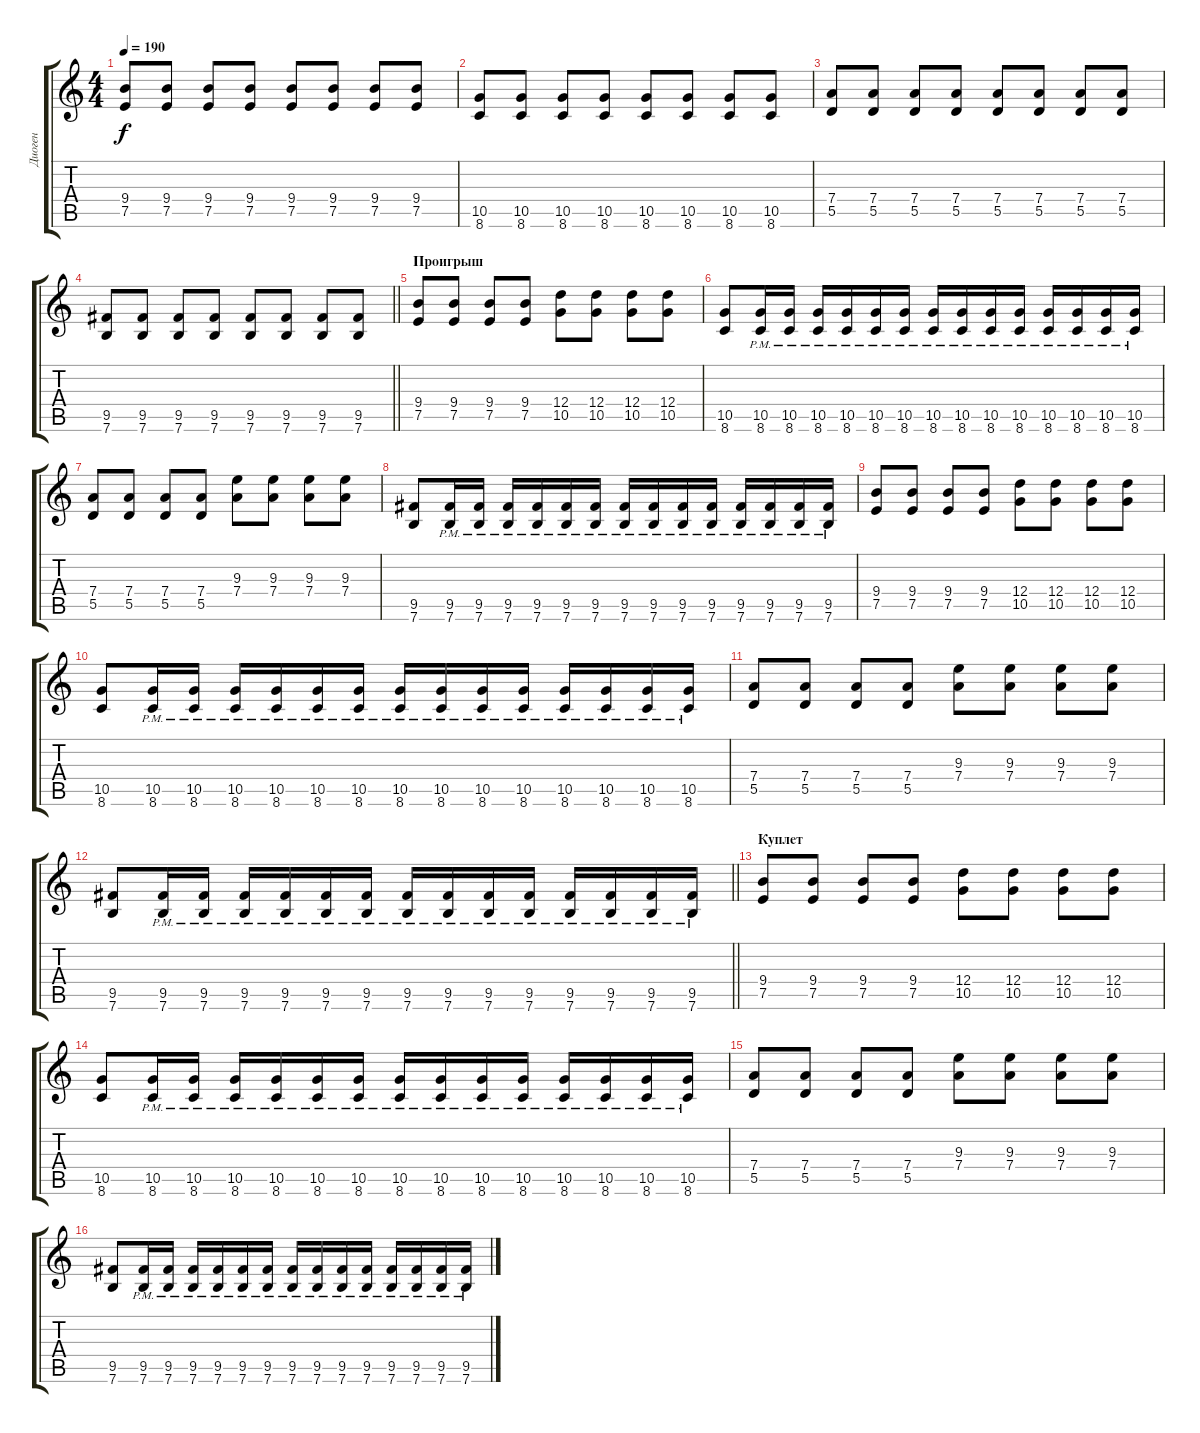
\track ("Диоген" "Диоген") {instrument overdrivenguitar}
\staff {score tabs}
\tuning (E4 B3 G3 D3 A2 E2) {hide}
\ts (4 4)
\tempo 190
\clef g2
\ks c
(9.4 7.5).8{dy f} (9.4 7.5).8 (9.4 7.5).8 (9.4 7.5).8 (9.4 7.5).8 (9.4 7.5).8 (9.4 7.5).8 (9.4 7.5).8 |
(10.5 8.6).8 (10.5 8.6).8 (10.5 8.6).8 (10.5 8.6).8 (10.5 8.6).8 (10.5 8.6).8 (10.5 8.6).8 (10.5 8.6).8 |
(7.4 5.5).8 (7.4 5.5).8 (7.4 5.5).8 (7.4 5.5).8 (7.4 5.5).8 (7.4 5.5).8 (7.4 5.5).8 (7.4 5.5).8 |
\barLineRight lightlight
(9.5 7.6).8 (9.5 7.6).8 (9.5 7.6).8 (9.5 7.6).8 (9.5 7.6).8 (9.5 7.6).8 (9.5 7.6).8 (9.5 7.6).8 |
\section ("" "Проигрыш")
(9.4 7.5).8 (9.4 7.5).8 (9.4 7.5).8 (9.4 7.5).8 (12.4 10.5).8 (12.4 10.5).8 (12.4 10.5).8 (12.4 10.5).8 |
(10.5 8.6).8 (10.5{pm} 8.6{pm}).16 (10.5{pm} 8.6{pm}).16 (10.5{pm} 8.6{pm}).16 (10.5{pm} 8.6{pm}).16 (10.5{pm} 8.6{pm}).16 (10.5{pm} 8.6{pm}).16 (10.5{pm} 8.6{pm}).16 (10.5{pm} 8.6{pm}).16 (10.5{pm} 8.6{pm}).16 (10.5{pm} 8.6{pm}).16 (10.5{pm} 8.6{pm}).16 (10.5{pm} 8.6{pm}).16 (10.5{pm} 8.6{pm}).16 (10.5{pm} 8.6{pm}).16 |
(7.4 5.5).8 (7.4 5.5).8 (7.4 5.5).8 (7.4 5.5).8 (9.3 7.4).8 (9.3 7.4).8 (9.3 7.4).8 (9.3 7.4).8 |
(9.5 7.6).8 (9.5{pm} 7.6{pm}).16 (9.5{pm} 7.6{pm}).16 (9.5{pm} 7.6{pm}).16 (9.5{pm} 7.6{pm}).16 (9.5{pm} 7.6{pm}).16 (9.5{pm} 7.6{pm}).16 (9.5{pm} 7.6{pm}).16 (9.5{pm} 7.6{pm}).16 (9.5{pm} 7.6{pm}).16 (9.5{pm} 7.6{pm}).16 (9.5{pm} 7.6{pm}).16 (9.5{pm} 7.6{pm}).16 (9.5{pm} 7.6{pm}).16 (9.5{pm} 7.6{pm}).16 |
(9.4 7.5).8 (9.4 7.5).8 (9.4 7.5).8 (9.4 7.5).8 (12.4 10.5).8 (12.4 10.5).8 (12.4 10.5).8 (12.4 10.5).8 |
(10.5 8.6).8 (10.5{pm} 8.6{pm}).16 (10.5{pm} 8.6{pm}).16 (10.5{pm} 8.6{pm}).16 (10.5{pm} 8.6{pm}).16 (10.5{pm} 8.6{pm}).16 (10.5{pm} 8.6{pm}).16 (10.5{pm} 8.6{pm}).16 (10.5{pm} 8.6{pm}).16 (10.5{pm} 8.6{pm}).16 (10.5{pm} 8.6{pm}).16 (10.5{pm} 8.6{pm}).16 (10.5{pm} 8.6{pm}).16 (10.5{pm} 8.6{pm}).16 (10.5{pm} 8.6{pm}).16 |
(7.4 5.5).8 (7.4 5.5).8 (7.4 5.5).8 (7.4 5.5).8 (9.3 7.4).8 (9.3 7.4).8 (9.3 7.4).8 (9.3 7.4).8 |
\barLineRight lightlight
(9.5 7.6).8 (9.5{pm} 7.6{pm}).16 (9.5{pm} 7.6{pm}).16 (9.5{pm} 7.6{pm}).16 (9.5{pm} 7.6{pm}).16 (9.5{pm} 7.6{pm}).16 (9.5{pm} 7.6{pm}).16 (9.5{pm} 7.6{pm}).16 (9.5{pm} 7.6{pm}).16 (9.5{pm} 7.6{pm}).16 (9.5{pm} 7.6{pm}).16 (9.5{pm} 7.6{pm}).16 (9.5{pm} 7.6{pm}).16 (9.5{pm} 7.6{pm}).16 (9.5{pm} 7.6{pm}).16 |
\section ("" "Куплет")
(9.4 7.5).8 (9.4 7.5).8 (9.4 7.5).8 (9.4 7.5).8 (12.4 10.5).8 (12.4 10.5).8 (12.4 10.5).8 (12.4 10.5).8 |
(10.5 8.6).8 (10.5{pm} 8.6{pm}).16 (10.5{pm} 8.6{pm}).16 (10.5{pm} 8.6{pm}).16 (10.5{pm} 8.6{pm}).16 (10.5{pm} 8.6{pm}).16 (10.5{pm} 8.6{pm}).16 (10.5{pm} 8.6{pm}).16 (10.5{pm} 8.6{pm}).16 (10.5{pm} 8.6{pm}).16 (10.5{pm} 8.6{pm}).16 (10.5{pm} 8.6{pm}).16 (10.5{pm} 8.6{pm}).16 (10.5{pm} 8.6{pm}).16 (10.5{pm} 8.6{pm}).16 |
(7.4 5.5).8 (7.4 5.5).8 (7.4 5.5).8 (7.4 5.5).8 (9.3 7.4).8 (9.3 7.4).8 (9.3 7.4).8 (9.3 7.4).8 |
(9.5 7.6).8 (9.5{pm} 7.6{pm}).16 (9.5{pm} 7.6{pm}).16 (9.5{pm} 7.6{pm}).16 (9.5{pm} 7.6{pm}).16 (9.5{pm} 7.6{pm}).16 (9.5{pm} 7.6{pm}).16 (9.5{pm} 7.6{pm}).16 (9.5{pm} 7.6{pm}).16 (9.5{pm} 7.6{pm}).16 (9.5{pm} 7.6{pm}).16 (9.5{pm} 7.6{pm}).16 (9.5{pm} 7.6{pm}).16 (9.5{pm} 7.6{pm}).16 (9.5{pm} 7.6{pm}).16
